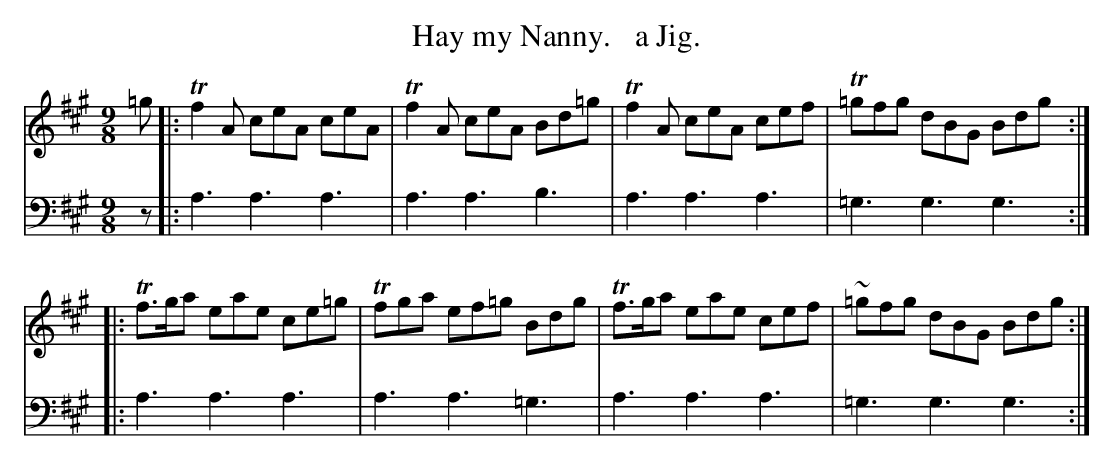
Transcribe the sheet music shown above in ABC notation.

X:1
T: Hay my Nanny.   a Jig.
M: 9/8
L: 1/8
K: A
V: 1 staves=2
=g |: Tf2A ceA ceA | Tf2A ceA Bd=g | Tf2A ceA cef | T=gfg dBG Bdg :|
|: Tf>ga eae ce=g | Tfga ef=g Bdg | Tf>ga eae cef | ~=gfg dBG Bdg :|
V: 2 clef=bass middle=d
z |: a3 a3 a3 | a3 a3 b3 | a3 a3 a3 | =g3 g3 g3 :|
|: a3 a3 a3 | a3 a3 =g3 | a3 a3 a3 | =g3 g3 g3 :|
